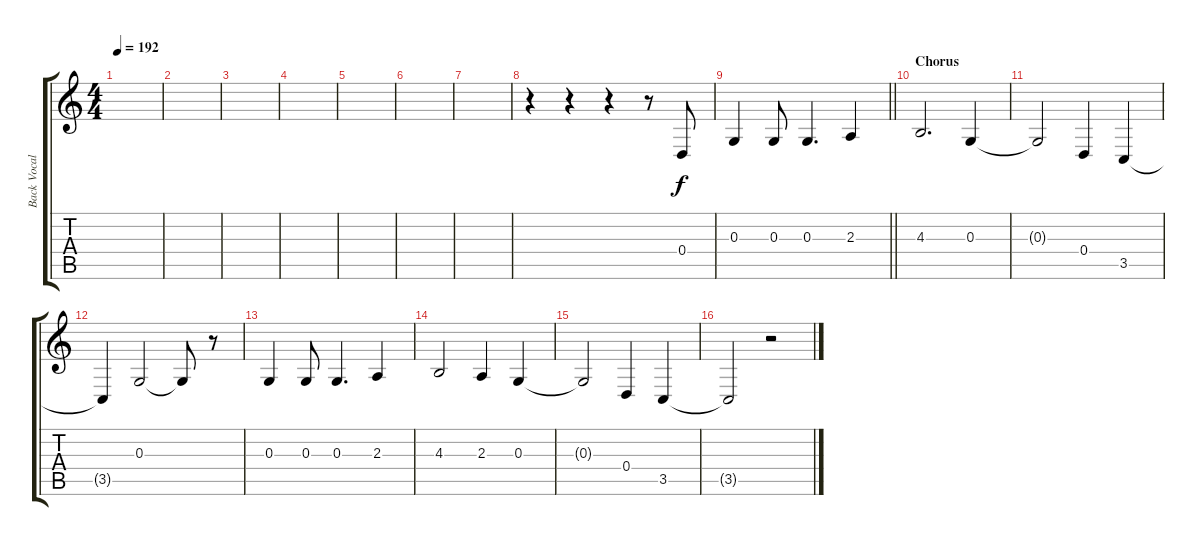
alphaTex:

\track ("Back Vocals" "Back Vocal") {instrument tenorsax}
\staff {score tabs}
\tuning (E4 B3 G3 D3 A2 E2) {hide}
\ts (4 4)
\tempo 192
\clef g2
\ks c
|
|
|
|
|
|
|
r.4 r.4 r.4 r.8 0.4.8 |
\barLineRight lightlight
0.3.4 0.3.8 0.3.4{d} 2.3.4 |
\section ("" "Chorus")
4.3.2{d} 0.3.4 |
0.3{t}.2 0.4.4 3.5.4 |
3.5{t}.4 0.3.2 0.3{t}.8 r.8 |
0.3.4 0.3.8 0.3.4{d} 2.3.4 |
4.3.2 2.3.4 0.3.4 |
0.3{t}.2 0.4.4 3.5.4 |
3.5{t}.2 r.2
